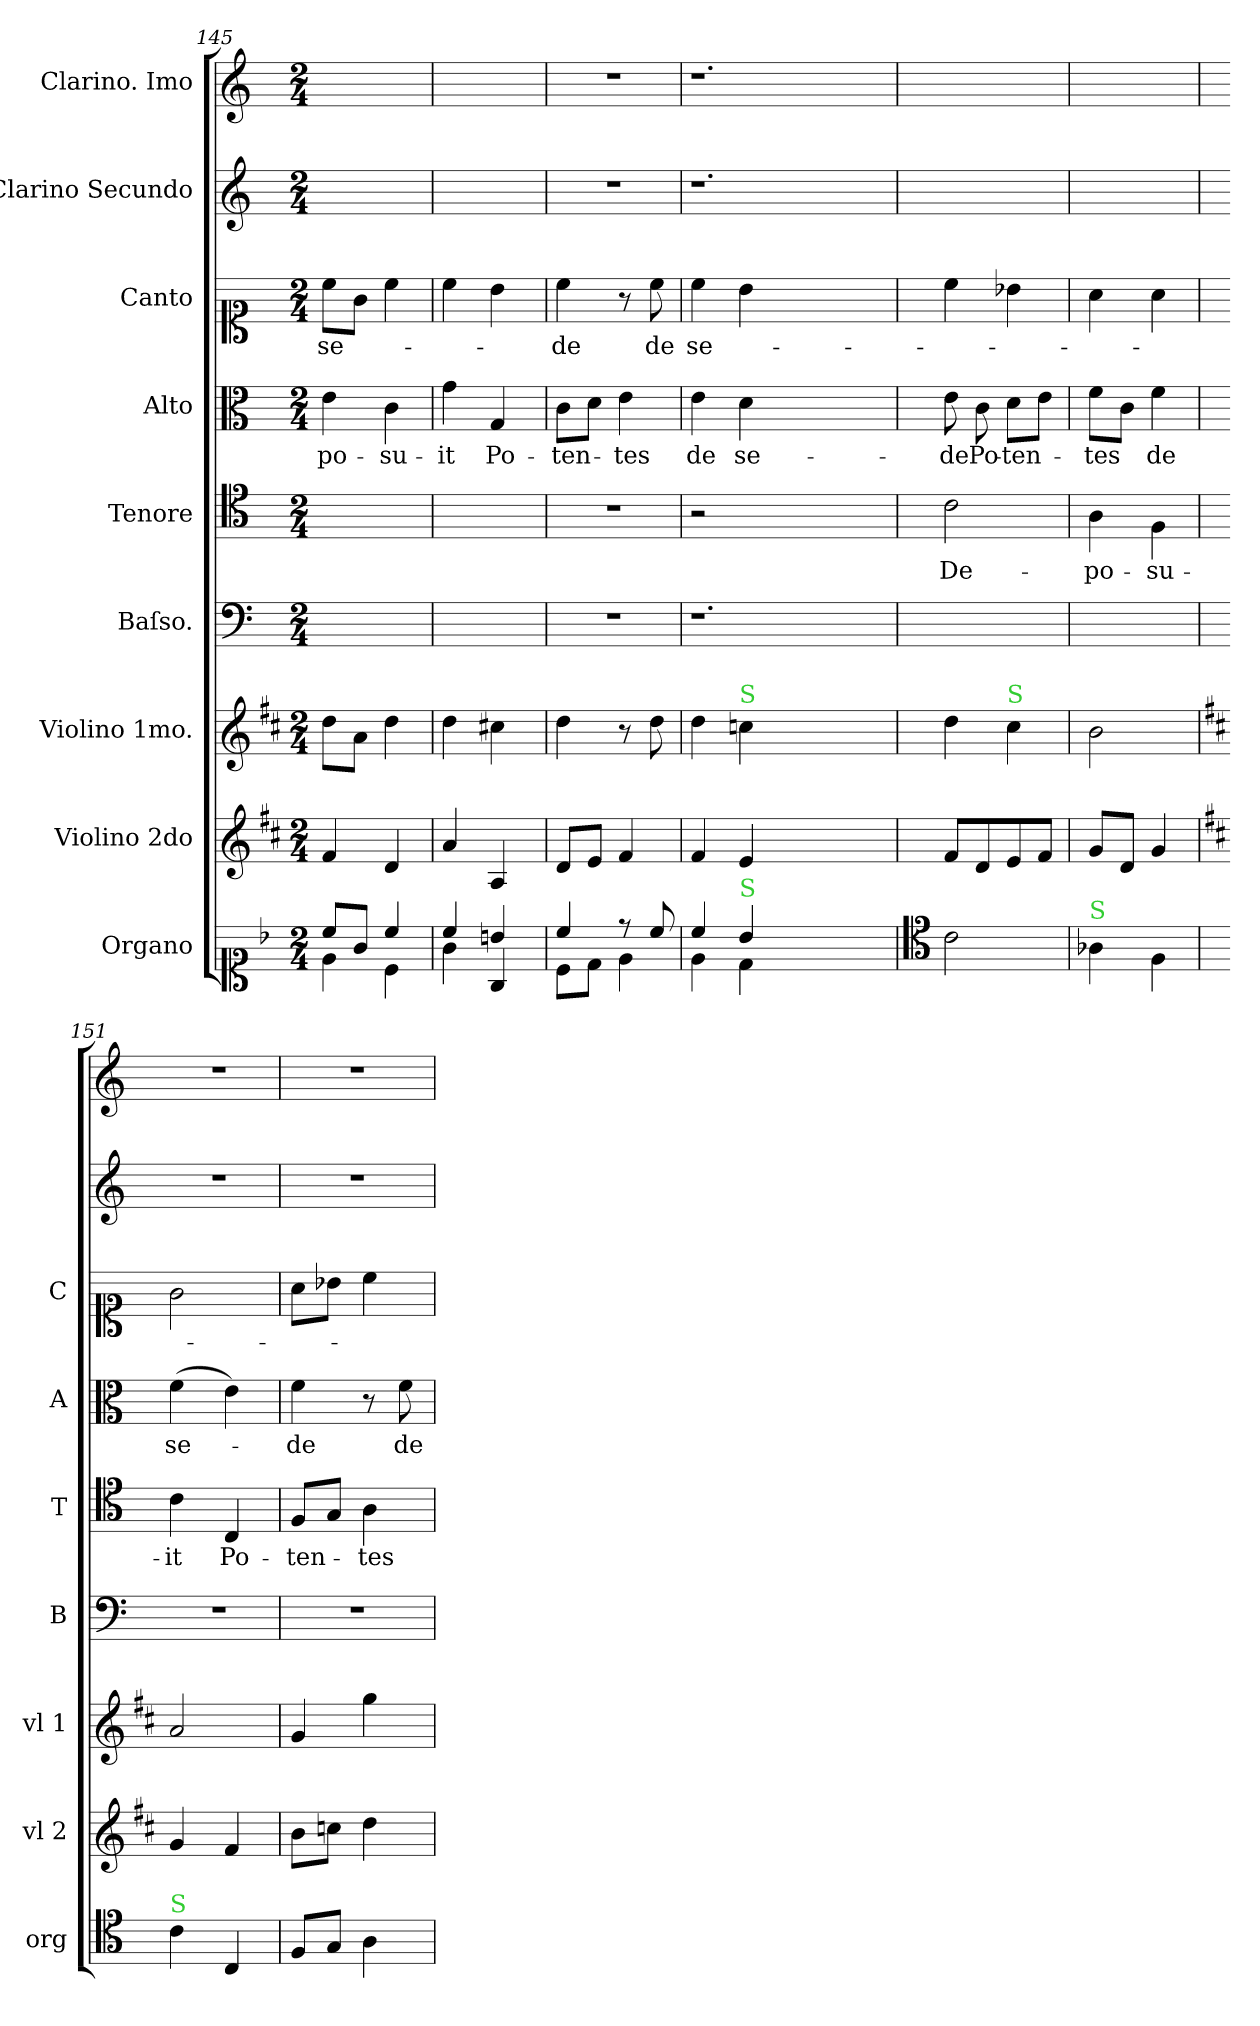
**kern	**kern	**kern	**kern	**kern	**text	**kern	**text	**kern	**text	**kern	**kern
*part9	*part8	*part7	*part6	*part5	*part5	*part4	*part4	*part3	*part3	*part2	*part1
*staff9	*staff8	*staff7	*staff6	*staff5	*staff5	*staff4	*staff4	*staff3	*staff3	*staff2	*staff1
*I"Organo	*I"Violino 2do	*I"Violino 1mo.	*I"Baſso.	*I"Tenore	*	*I"Alto	*	*I"Canto	*	*I"Clarino Secundo	*I"Clarino. Imo
*I'org	*I'vl 2	*I'vl 1	*I'B	*I'T	*	*I'A	*	*I'C	*	*	*
*clefC1	*clefG2	*clefG2	*clefF4	*clefC4	*	*clefC3	*	*clefC1	*	*clefG2	*clefG2
*	*ITrd1c2	*ITrd1c2	*	*	*	*	*	*	*	*	*
*k[b-]	*k[]	*k[]	*k[]	*k[]	*	*k[]	*	*k[]	*	*k[]	*k[]
*F:	*C:	*C:	*C:	*C:	*	*C:	*	*C:	*	*C:	*C:
*M2/4	*M2/4	*M2/4	*M2/4	*M2/4	*	*M2/4	*	*M2/4	*	*M2/4	*M2/4
=145	=145	=145	=145	=145	=145	=145	=145	=145	=145	=145	=145
*^	*	*	*	*	*	*	*	*	*	*	*
8cc/L	4e\	4e/	8cc\L	2ryy	2ryy	.	4e\	-po-	8cc\L	se-	2ryy	2ryy
8g/J	.	.	8g\J	.	.	.	.	.	8g\J	.	.	.
4cc/	4c\	4c/	4cc\	.	.	.	4c\	-su-	4cc\	.	.	.
=146	=146	=146	=146	=146	=146	=146	=146	=146	=146	=146	=146	=146
4cc/	4g\	4g/	4cc\	2ryy	2ryy	.	4g\	-it	4cc\	.	2ryy	2ryy
4bn/	4G/	4G/	4bn\	.	.	.	4G/	Po-	4b\	.	.	.
=147	=147	=147	=147	=147	=147	=147	=147	=147	=147	=147	=147	=147
4cc/	8c\L	8c/L	4cc\	2r	2r	.	8c\L	-ten-	4cc\	-de	2r	2r
.	8d\J	8d/J	.	.	.	.	8d\J	.	.	.	.	.
8r	4e\	4e/	8r	.	.	.	4e\	-tes	8r	.	.	.
8cc/	.	.	8cc\	.	.	.	.	.	8cc\	de	.	.
=148	=148	=148	=148	=148	=148	=148	=148	=148	=148	=148	=148	=148
4cc/	4e\	4e/	4cc\	1.r	2r	.	4e\	de	4cc\	se-	1.r	1.r
!	!	!	!LO:TX:a:color=limegreen:t=S	!	!	!	!	!	!	!	!	!
!LO:TX:a:color=limegreen:t=S	!	!	!	!	!	!	!	!	!	!	!	!
4b-/	4d\	4d/	4b-X\	.	.	.	4d\	se-	4b\	.	.	.
1ryy	1ryy	1ryy	1ryy	.	1ryy	.	1ryy	.	1ryy	.	.	.
*v	*v	*	*	*	*	*	*	*	*	*	*	*
=149	=149	=149	=149	=149	=149	=149	=149	=149	=149	=149	=149
*clefC4	*	*	*	*	*	*	*	*	*	*	*
2c\	8e/L	4cc\	2ryy	2c\	De-	8e\	-de	4cc\	.	2ryy	2ryy
.	8c/	.	.	.	.	8c\	Po-	.	.	.	.
!	!	!LO:TX:a:color=limegreen:t=S	!	!	!	!	!	!	!	!	!
.	8d/	4b\	.	.	.	8d\L	-ten-	4b-X\	.	.	.
.	8e/J	.	.	.	.	8e\J	.	.	.	.	.
=150	=150	=150	=150	=150	=150	=150	=150	=150	=150	=150	=150
!LO:TX:a:color=limegreen:t=S	!	!	!	!	!	!	!	!	!	!	!
4A-X\	8f/L	2a\	2ryy	4A\	-po-	8f\L	-tes	4a\	.	2ryy	2ryy
.	8c/J	.	.	.	.	8c\J	.	.	.	.	.
4F\	4f/	.	.	4F\	-su-	4f\	de	4a\	.	.	.
=151	=151	=151	=151	=151	=151	=151	=151	=151	=151	=151	=151
*k[]	*	*	*	*	*	*	*	*	*	*	*
!LO:TX:a:color=limegreen:t=S	!	!	!	!	!	!	!	!	!	!	!
4c\	4f/	2g/	2r	4c\	-it	(4f\	se-	2g\	.	2r	2r
4C/	4e/	.	.	4C/	Po-	4e\)	.	.	.	.	.
=152	=152	=152	=152	=152	=152	=152	=152	=152	=152	=152	=152
8F/L	8a\L	4f/	2r	8F/L	-ten-	4f\	-de	8a\L	.	2r	2r
8G/J	8b-X\J	.	.	8G/J	.	.	.	8b-X\J	.	.	.
4A\	4cc\	4ff\	.	4A\	-tes	8r	.	4cc\	.	.	.
!	!	!	!	!	!	!	!LO:LY:i	!	!	!	!
.	.	.	.	.	.	8f\	de	.	.	.	.
=	=	=	=	=	=	=	=	=	=	=	=
*-	*-	*-	*-	*-	*-	*-	*-	*-	*-	*-	*-
